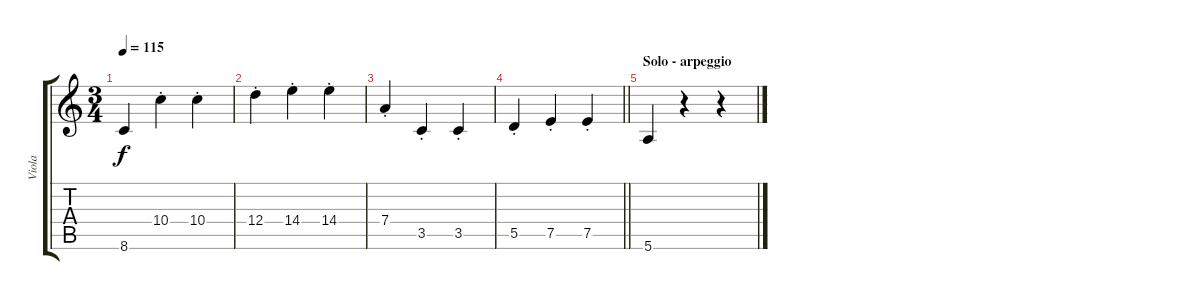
\track ("Viola" "Viola") {instrument overdrivenguitar}
\staff {score tabs}
\tuning (E4 B3 G3 D3 A2 E2) {hide}
\ts (3 4)
\tempo 115
\clef g2
\ks aminor
8.6.4{dy f} 10.4{st}.4 10.4{st}.4 |
12.4{st}.4 14.4{st}.4 14.4{st}.4 |
7.4{st}.4 3.5{st}.4 3.5{st}.4 |
\barLineRight lightlight
5.5{st}.4 7.5{st}.4 7.5{st}.4 |
\section ("" "Solo - arpeggio")
5.6.4 r.4 r.4
